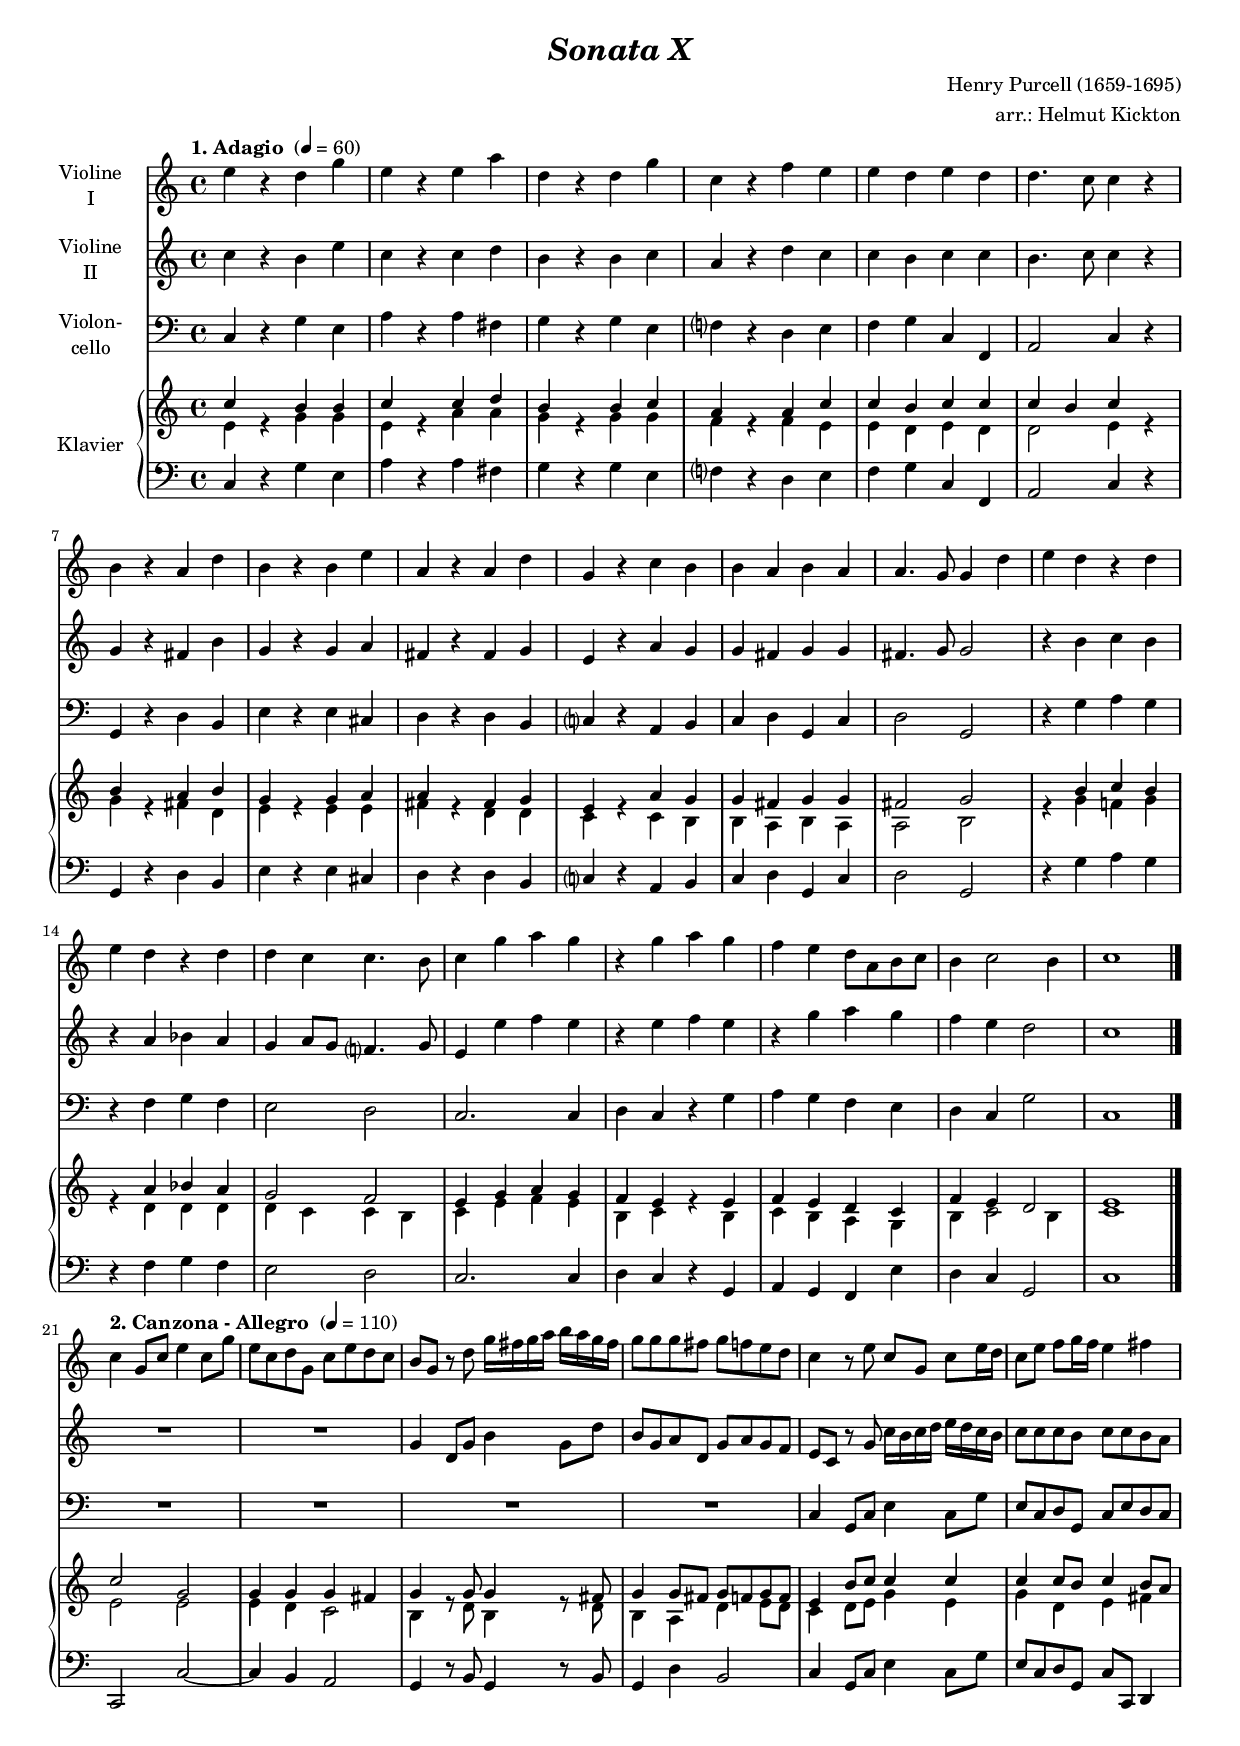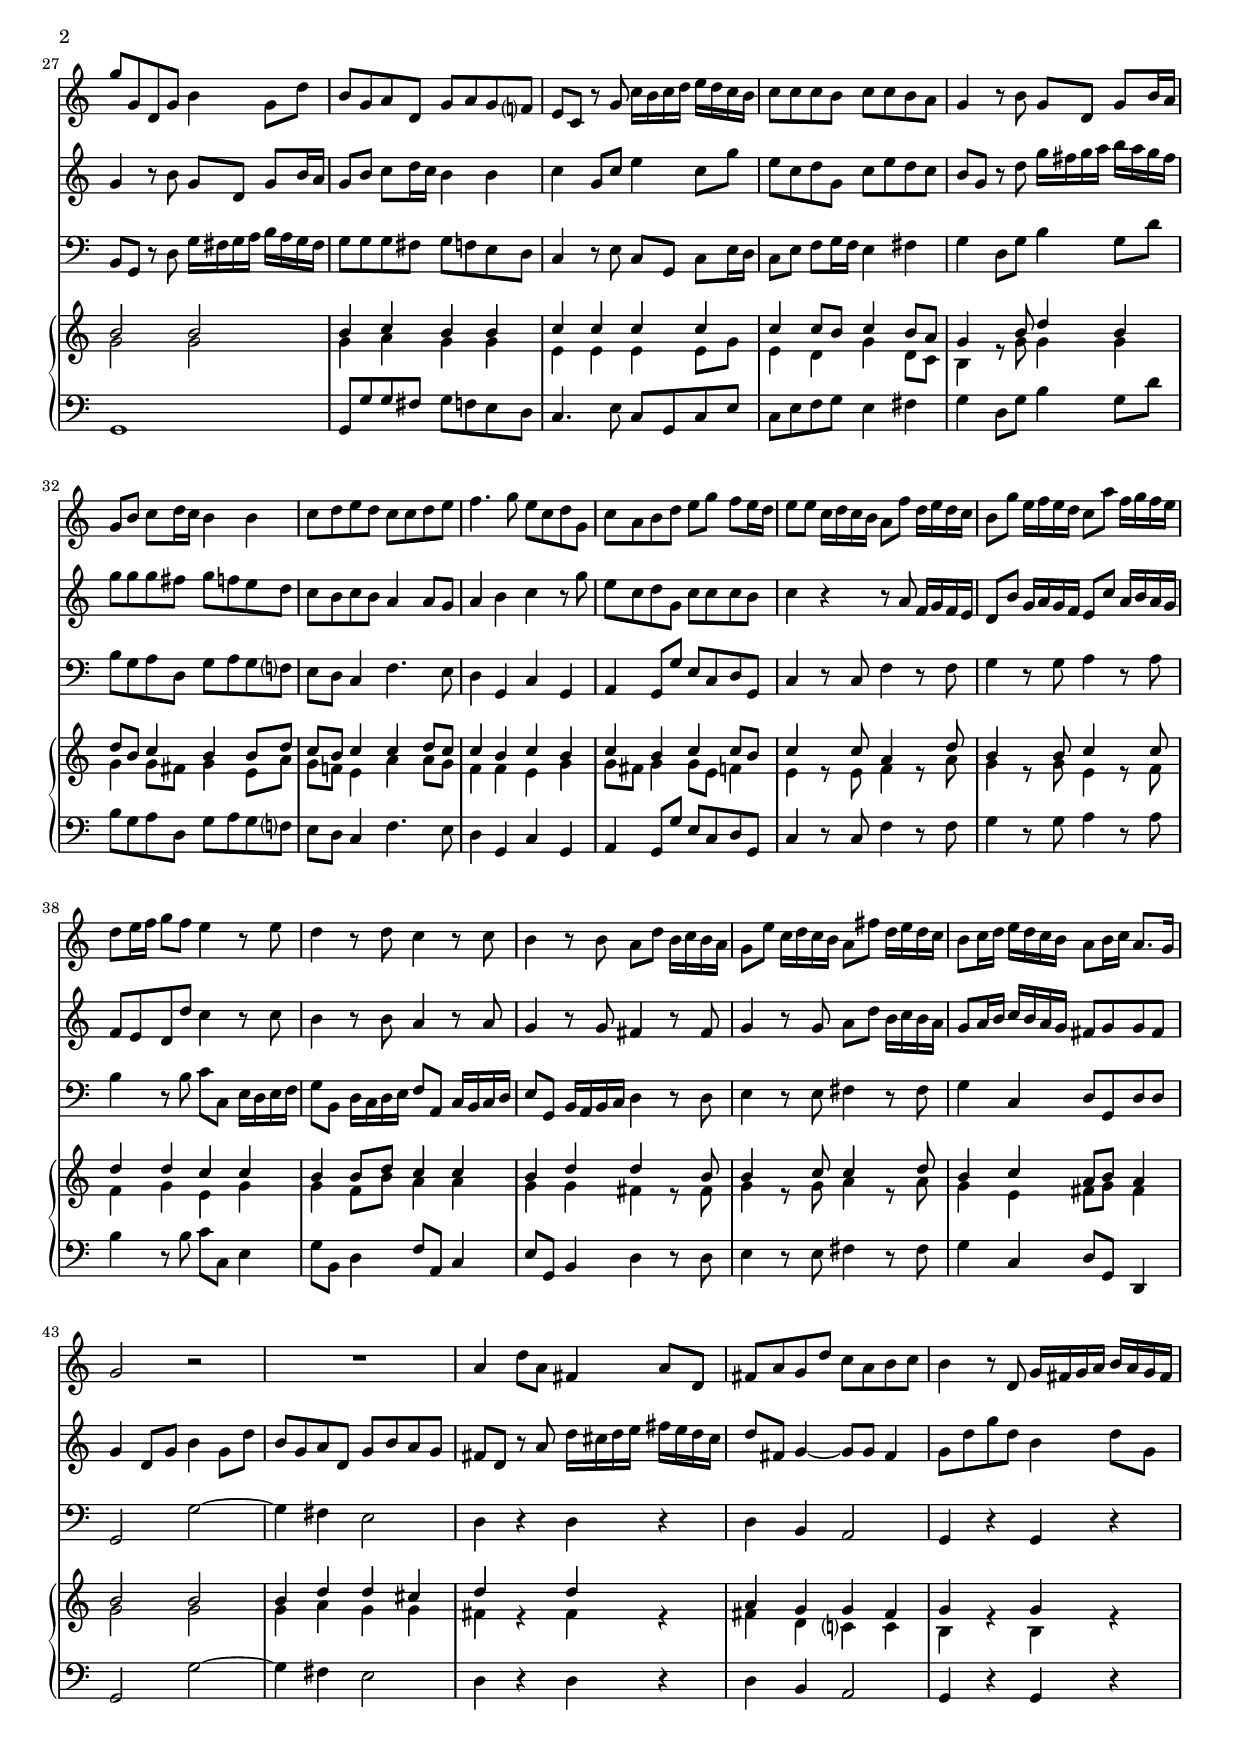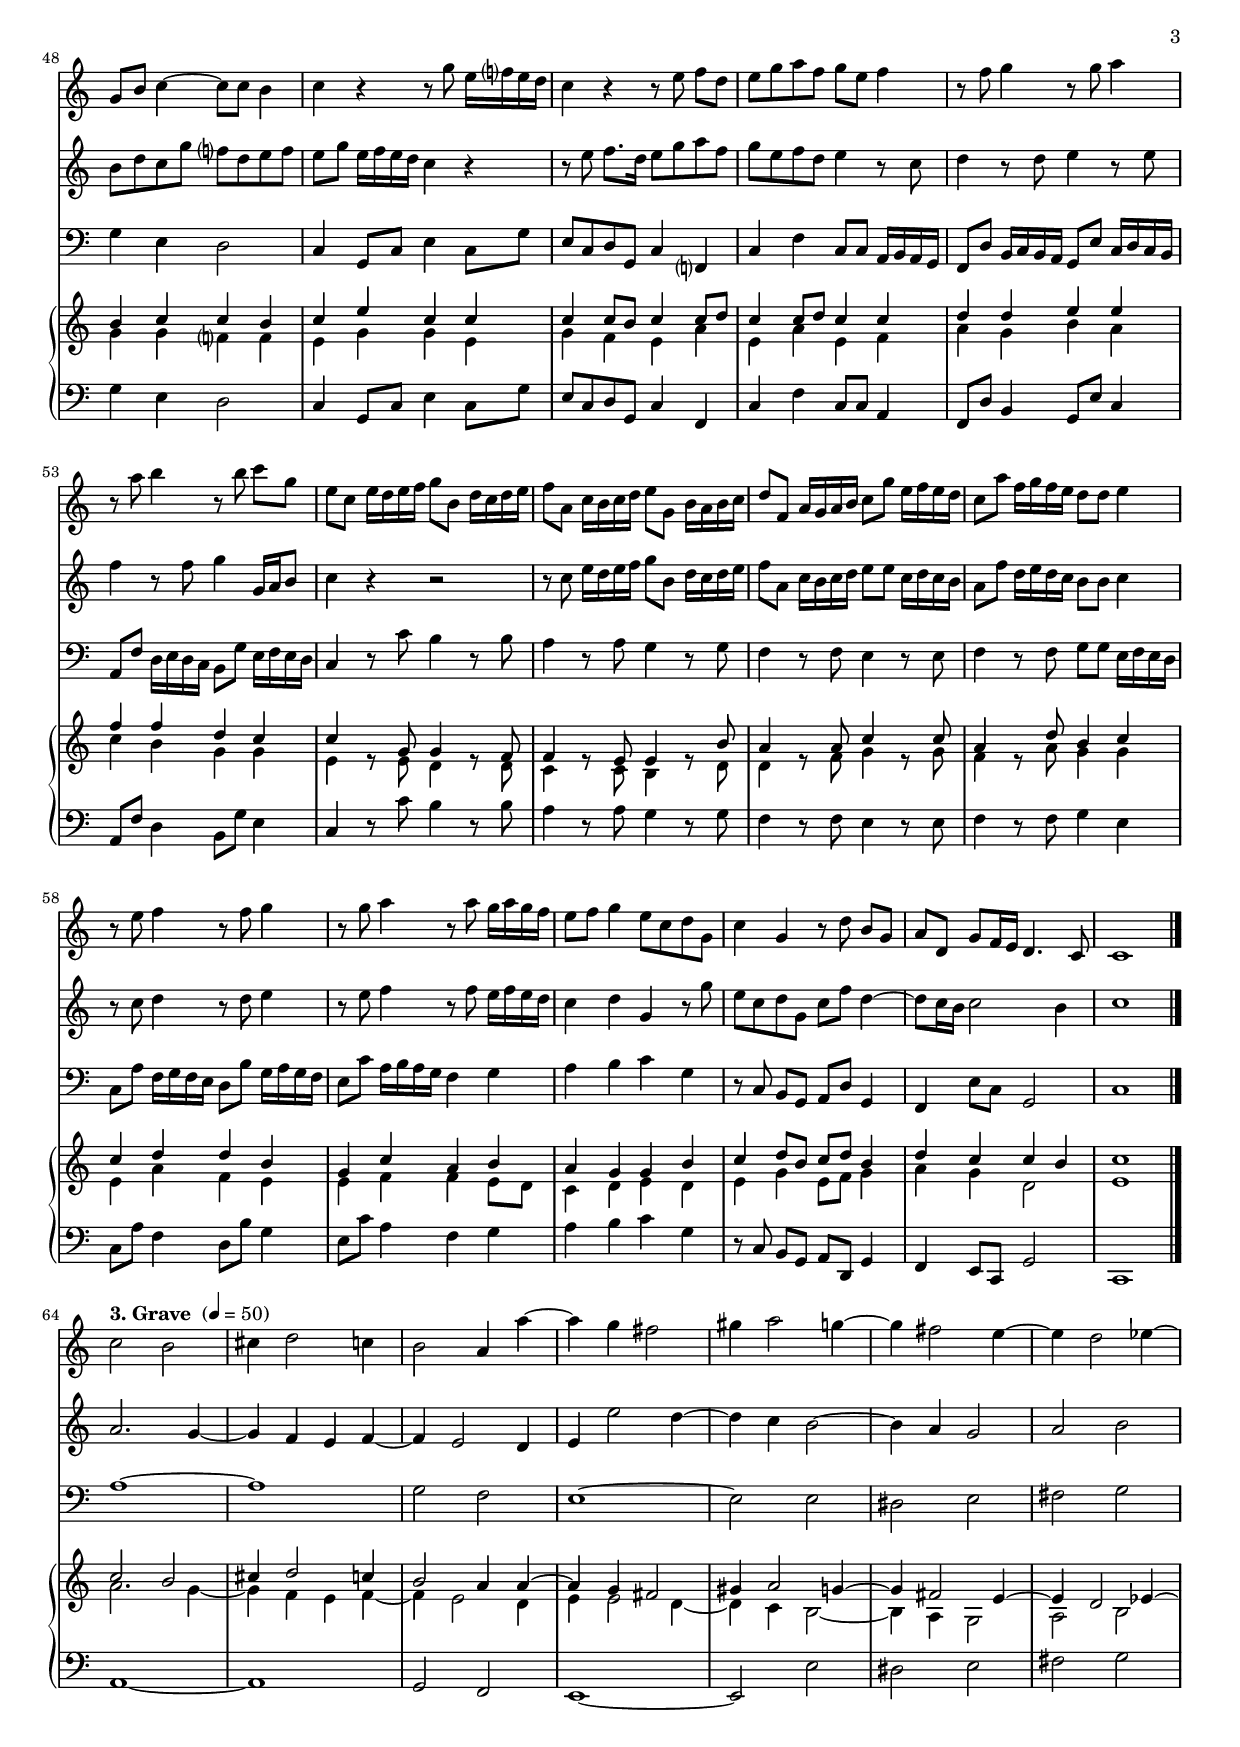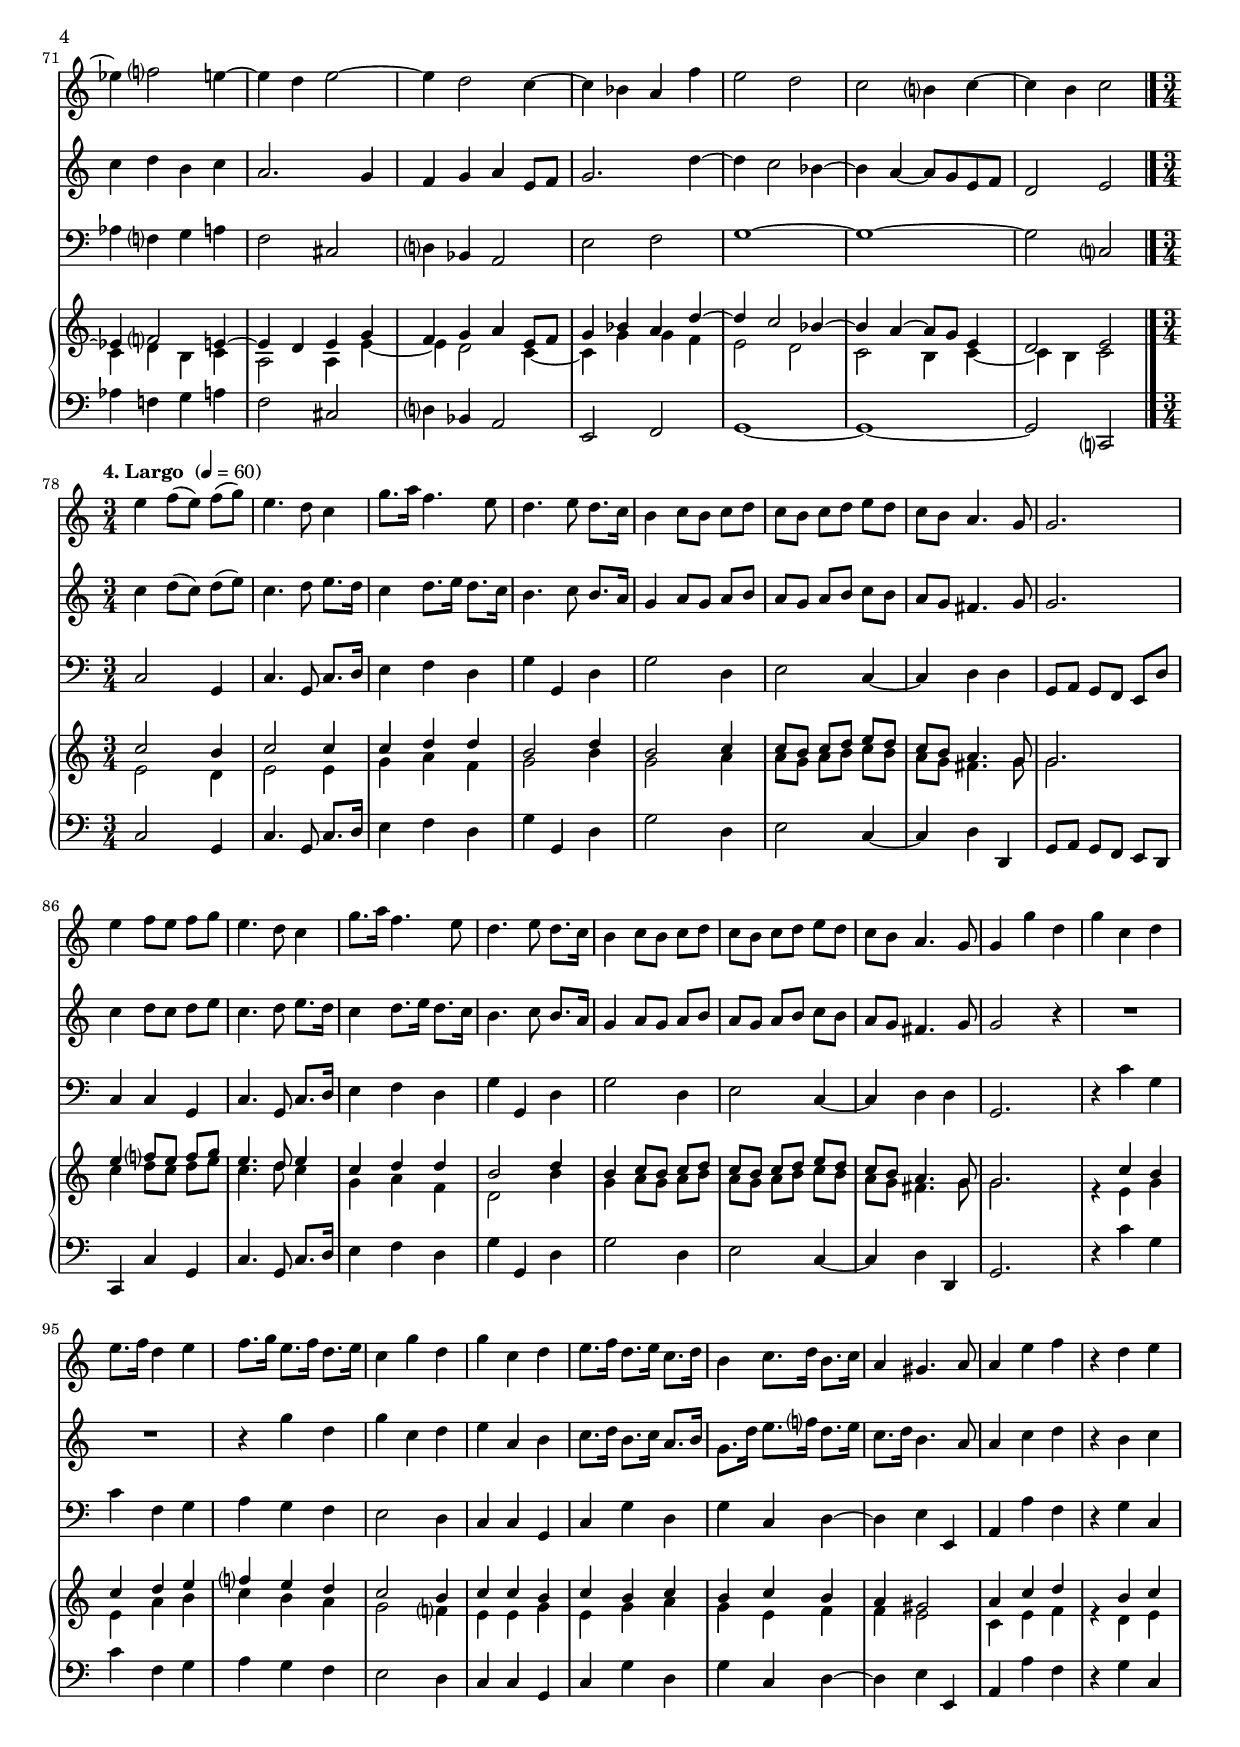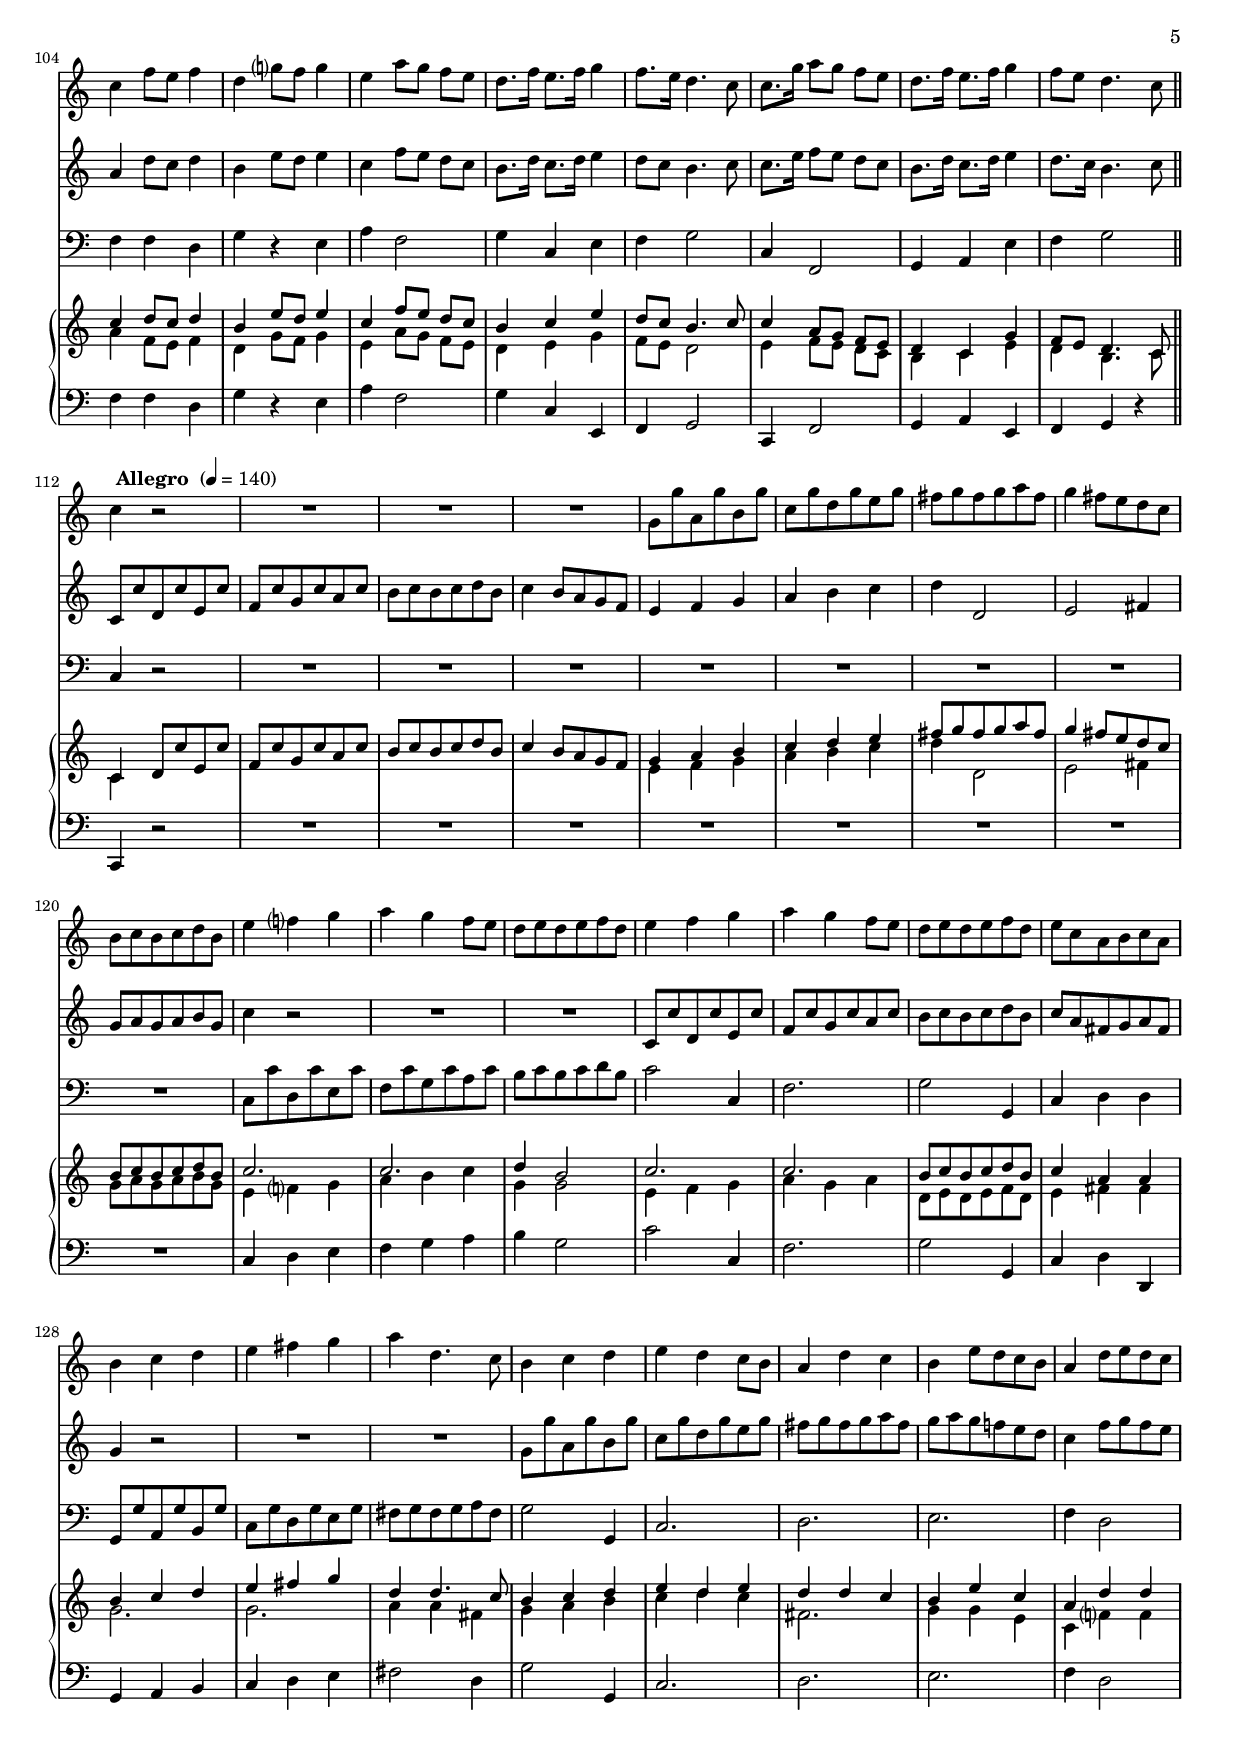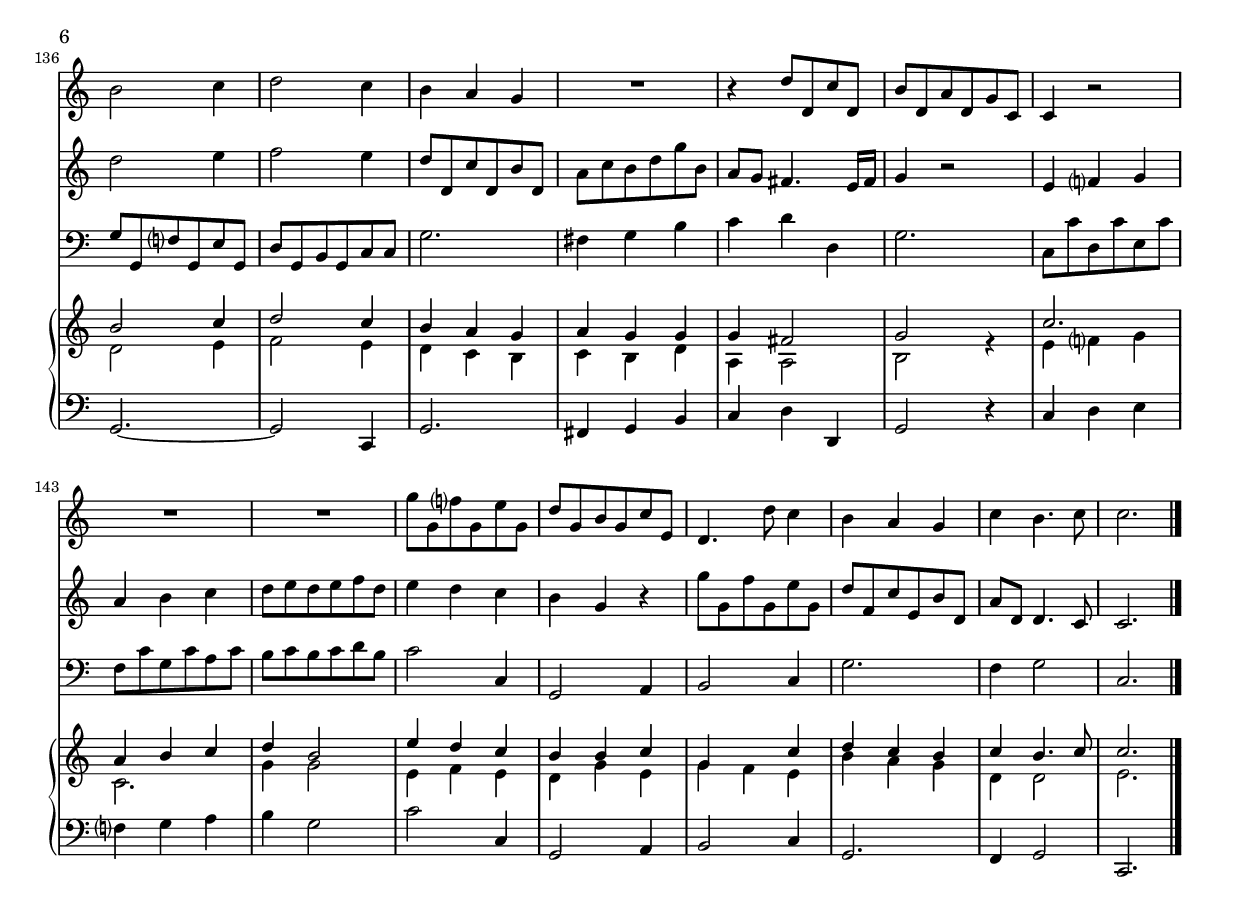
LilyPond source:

\version "2.14.2"
\include "deutsch.ly"

#(set-global-staff-size 16.9)

\header {
  title     = \markup \bold \italic "Sonata X"
  composer  = "Henry Purcell (1659-1695)"
  arranger  = "arr.: Helmut Kickton"
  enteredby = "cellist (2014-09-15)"
}

voiceconsts = {
  \key c \major
  %\numericTimeSignature
  \compressFullBarRests
  \set tupletSpannerDuration = #(ly:make-moment 1 4)
}

mist = "string ensemble 1"
miba = "bassoon"
mikl = "drawbar organ"

introa = {        \tempo "1. Adagio "            4=60  \time 4/4  }
introb = { \break \tempo "2. Canzona - Allegro " 4=110 }
introc = { \break \tempo "3. Grave "             4=50 }
introd = { \break \tempo "4. Largo "             4=60  \time 3/4
  % Set default beaming for all staves
  \set Timing.beamExceptions = #'()
  \set Timing.baseMoment     = #(ly:make-moment 1 4)
  \set Timing.beatStructure  = #'(1 1 1)
}
introe = { \bar "||" \tempo " Allegro "          4=140
  % Set default beaming for all staves
  \set Timing.beamExceptions = #'()
  \set Timing.baseMoment     = #(ly:make-moment 3 4)
  \set Timing.beatStructure  = #'(1)
}

va = \relative c'' {
   \voiceconsts

   \introa
   e4 r d g
   e r e a
   d, r d g
   c, r f e
   e d e d
   d4. c8 c4 r

   h r a d
   h r h e
   a, r a d
   g, r c h
   h a h a
   a4. g8 g4 d'
   e d r d

   e d r d
   d c c4. h8
   c4 g' a g
   r g a g
   f e d8 a h c
   h4 c2 h4
   c1 \bar "|."

   \introb
   c4 g8 c e4 c8 g'
   e c d g, c e d c

   h g r d' g16 fis g a h a g fis
   g8 g g fis g f e d
   c4 r8 e c g c e16 d

   c8 e f g16 f e4 fis
   g8 g, d g h4 g8 d'
   h g a d, g a g f?

   e c r g' c16 h c d e d c h
   c8 c c h c c h a
   g4 r8 h g d g h16 a

   g8 h c d16 c h4 h
   c8 d e d c c d e
   f4. g8 e c d g,

   c a h d e g f e16 d
   e8 e c16 d c h a8 f' d16 e d c

   h8 g' e16 f e d c8 a' f16 g f e
   d8 e16 f g8 f e4 r8 e
   d4 r8 d c4 r8 c

   h4 r8 h a d h16 c h a
   g8 e' c16 d c h a8 fis' d16 e d c

   h8 c16 d e d c h a8 h16 c a8. g16
   g2 r
   R1
   a4 d8 a fis4 a8 d,

   fis a g d' c a h c
   h4 r8 d, g16 fis g a h a g fis
   g8 h c4~ c8 c h4

   c r r8 g' e16 f? e d
   c4 r r8 e f[ d]
   e g a f g e f4
   r8 f g4 r8 g a4

   r8 a h4 r8 h c[ g]
   e c e16 d e f g8 h, d16 c d e

   f8 a, c16 h c d e8 g, h16 a h c
   d8 f, a16 g a h c8 g' e16 f e d

   c8 a' f16 g f e d8 d e4
   r8 e f4 r8 f g4
   r8 g a4 r8 a g16 a g f

   e8 f g4 e8 c d g,
   c4 g r8 d' h[ g]
   a d, g f16 e d4. c8
   c1 \bar "|."

   \introc
   c'2 h
   cis4 d2 c4
   h2 a4 a'~
   a g fis2
   gis4 a2 g4~
   g fis2 e4~
   e d2 es4~

   es f?2 e!4~
   e d e2~
   e4 d2 c4~
   c b a f'
   e2 d
   c h?4 c~
   c h c2 \bar "|."

   \introd
   e4 f8( e) f( g)
   e4. d8 c4
   g'8. a16 f4. e8
   d4. e8 d8. c16

   h4 c8 h c d
   c h c d e d
   c h a4. g8
   g2.
   e'4 f8 e f g

   e4. d8 c4
   g'8. a16 f4. e8
   d4. e8 d8. c16
   h4 c8 h c d
   c h c d e d

   c h a4. g8
   g4 g' d
   g c, d
   e8. f16 d4 e
   f8. g16 e8. f16 d8. e16

   c4 g' d
   g c, d
   e8. f16 d8. e16 c8. d16
   h4 c8. d16 h8. c16
   a4 gis4. a8

   a4 e' f
   r d e
   c f8 e f4
   d g?8 f g4
   e a8 g f e

   d8. f16 e8. f16 g4
   f8. e16 d4. c8
   c8. g'16 a8 g f e
   d8. f16 e8. f16 g4
   f8 e d4. c8

   \introe
   c4 r2
   R2.*3
   g8 g' a, g' h, g'
   c, g' d g e g
   fis g fis g a fis

   g4 fis8 e d c
   h c h c d h
   e4 f? g
   a g f8 e

   d e d e f d
   e4 f g
   a g f8 e
   d e d e f d

   e c a h c a
   h4 c d
   e fis g
   a d,4. c8
   h4 c d
   e d c8 h

   a4 d c
   h e8 d c h
   a4 d8 e d c
   h2 c4
   d2 c4
   h a g
   R2.

   r4 d'8 d, c' d,
   h' d, a' d, g c,
   c4 r2
   R2.*2
   g''8 g, f'? g, e' g,

   d' g, h g c e,
   d4. d'8 c4
   h a g
   c h4. c8
   c2. \bar "|."
}

vb = \relative c'' {
   \voiceconsts

   \introa
   c4 r h e
   c r c d
   h r h c
   a r d c
   c h c c
   h4. c8 c4 r

   g r fis h
   g r g a
   fis r fis g
   e r a g
   g fis g g
   fis4. g8 g2
   r4 h c h

   r a b a
   g a8 g f?4. g8
   e4 e' f e
   r e f e
   r g a g
   f e d2
   c1 \bar "|."

   \introb
   R1*2
   g4 d8 g h4 g8 d'
   h g a d, g a g f

   e c r g' c16 h c d e d c h
   c8 c c h c c h a

   g4 r8 h g[ d] g h16 a
   g8 h c d16 c h4 h
   c g8 c e4 c8 g'

   e c d g, c e d c
   h g r d' g16 fis g a h a g fis

   g8 g g fis g f e d
   c h c h a4 a8 g
   a4 h c r8 g'

   e c d g, c c c h
   c4 r r8 a f16 g f e

   d8 h' g16 a g f e8 c' a16 h a g
   f8 e d d' c4 r8 c
   h4 r8 h a4 r8 a

   g4 r8 g fis4 r8 fis
   g4 r8 g a[ d] h16 c h a
   g8 a16 h c h a g fis8 g g fis

   g4 d8 g h4 g8 d'
   h g a d, g h a g

   fis d r a' d16 cis d e fis e d cis
   d8 fis, g4~ g8 g fis4
   g8 d' g d h4 d8 g,

   h d c g' f? d e f
   e g e16 f e d c4 r
   r8 e f8. d16 e8 g a f

   g e f d e4 r8 c
   d4 r8 d e4 r8 e
   f4 r8 f g4 g,16 a h8
   c4 r r2

   r8 c e16 d e f g8 h, d16 c d e
   f8 a, c16 h c d e8 e c16 d c h

   a8 f' d16 e d c h8 h c4
   r8 c d4 r8 d e4
   r8 e f4 r8 f e16 f e d

   c4 d g, r8 g'
   e c d g, c f d4~
   d8 c16 h c2 h4
   c1 \bar "|."

   \introc
   a2. g4~
   g f e f~
   f e2 d4
   e e'2 d4~
   d c h2~
   h4 a g2
   a h

   c4 d h c
   a2. g4
   f g a e8 f
   g2. d'4~
   d c2 b4~
   b a~ a8 g e f
   d2 e \bar "|."

   \introd
   c'4 d8( c) d( e)
   c4. d8 e8. d16
   c4 d8. e16 d8. c16
   h4. c8 h8. a16

   g4 a8 g a h
   a g a h c h
   a g fis4. g8
   g2.
   c4 d8 c d e
   c4. d8 e8. d16
   c4 d8. e16 d8. c16
   h4. c8 h8. a16
   g4 a8 g a h
   a g a h c h

   a g fis4. g8
   g2 r4
   R2.*2
   r4 g' d
   g c, d
   e a, h

   c8. d16 h8. c16 a8. h16
   g8. d'16 e8. f?16 d8. e16
   c8. d16 h4. a8
   a4 c d
   r h c

   a d8 c d4
   h e8 d e4
   c f8 e d c
   h8. d16 c8. d16 e4
   d8 c h4. c8

   c8. e16 f8 e d c
   h8. d16 c8. d16 e4
   d8. c16 h4. c8

   \introe
   c, c' d, c' e, c'

   f, c' g c a c
   h c h c d h
   c4 h8 a g f
   e4 f g
   a h c


   d d,2
   e fis4
   g8 a g a h g
   c4 r2
   R2.*2
   c,8 c' d, c' e, c'

   f, c' g c a c
   h c h c d h
   c a fis g a fis
   g4 r2
   R2.*2

   g8 g' a, g' h, g'
   c, g' d g e g
   fis g fis g a fis
   g a g f! e d

   c4 f8 g f e
   d2 e4
   f2 e4
   d8 d, c' d, h' d,
   a' c h d g h,

   a g fis4. e16 fis
   g4 r2
   e4 f? g
   a h c
   d8 e d e f d
   e4 d c

   h g r
   g'8 g, f' g, e' g,
   d' f, c' e, h' d,
   a' d, d4. c8
   c2. \bar "|."
}

vc = \relative c {
   \voiceconsts
   \clef "bass"

   \introa
   c4 r g' e
   a r a fis
   g r g e
   f? r d e
   f g c, f,
   a2 c4 r

   g r d' h
   e r e cis
   d r d h
   c? r a h
   c d g, c
   d2 g,
   r4 g' a g

   r f g f
   e2 d
   c2. c4
   d c r g'
   a g f e
   d c g'2   
   c,1 \bar "|."

   \introb
   R1*4
   c4 g8 c e4 c8 g'
   e c d g, c e d c

   h g r d' g16 fis g a h a g fis
   g8 g g fis g f e d

   c4 r8 e c g c e16 d
   c8 e f g16 f e4 fis
   g d8 g h4 g8 d'

   h g a d, g a g f?
   e d c4 f4. e8
   d4 g, c g
   a g8 g' e c d g,

   c4 r8 c f4 r8 f
   g4 r8 g
   a4 r8 a
   h4 r8 h c c, e16 d e f

   g8 h, d16 c d e f8 a, c16 h c d
   e8 g, h16 a h c d4 r8 d

   e4 r8 e fis4 r8 fis
   g4 c, d8 g, d' d
   g,2 g'~
   g4 fis e2
   d4 r d r

   d h a2
   g4 r g r
   g' e d2
   c4 g8 c e4 c8 g'
   e c d g, c4 f,?

   c' f c8 c a16 h a g
   f8 d' h16 c h a g8 e' c16 d c h

   a8 f' d16 e d c h8 g' e16 f e d
   c4 r8 c' h4 r8 h
   a4 r8 a g4 r8 g

   f4 r8 f e4 r8 e
   f4 r8 f g g e16 f e d

   c8 a' f16 g f e d8 h' g16 a g f
   e8 c' a16 h a g f4 g
   a h c g

   r8 c, h[ g] a d g,4
   f e'8 c g2
   c1 \bar "|."

   \introc
   a'~
   a
   g2 f
   e1~
   e2 e
   dis e
   fis g

   as4 f? g a
   f2 cis
   d?4 b a2
   e'
   f
   g1~
   g~
   g2 c,? \bar "|."

   \introd
   c g4
   c4. g8 c8. d16
   e4 f d
   g g, d'

   g2 d4
   e2 c4~
   c d d
   g,8 a g f e d'
   c4 c g

   c4. g8 c8. d16
   e4 f d
   g g, d'
   g2 d4
   e2 c4~
   c d d
   g,2.

   r4 c' g
   c f, g
   a g f
   e2 d4
   c c g
   c g' d

   g c, d~
   d e e,
   a a' f
   r g c,
   f f d
   g r e

   a f2
   g4 c, e
   f g2
   c,4 f,2
   g4 a e'
   f g2

   \introe
   c,4 r2

   R2.*8
   c8 c' d, c' e, c'
   f, c' g c a c
   h c h c d h

   c2 c,4
   f2.
   g2 g,4
   c d d
   g,8 g' a, g' h, g'

   c, g' d g e g
   fis g fis g a fis
   g2 g,4
   c2.
   d
   e

   f4 d2
   g8 g, f'? g, e' g,
   d' g, h g c c
   g'2.
   fis4 g h

   c d d,
   g2.
   c,8 c' d, c' e, c'
   f, c' g c a c

   h c h c d h
   c2 c,4
   g2 a4
   h2 c4
   g'2.
   f4 g2
   c,2. \bar "|."
}

vd = \relative c'' {
   \voiceconsts

   \introa
   c4 s h h
   c s c d
   h s h c
   a s a c
   c h c c
   c h c s

   h s a h
   g s g a
   a s fis g
   e s a g
   g fis g g
   fis2 g
   s4 h c h

   s a b a
   g2 f
   e4 g a g f e s e
   f e d c
   f e d2
   e1 \bar "|."

   \introb
   c'2 g
   g4 g g fis
   g s8 g g4 s8 fis
   g4 g8 fis g f g f

   e4 h'8 c c4 c
   c c8 h c4 h8 a
   h2 h
   h4 c h h

   c c c c
   c c8 h c4 h8 a
   g4 s8 h d4 h
   d8 h c4 h h8 d

   c h c4 c d8 c
   c4 h c h
   c h c c8 h
   c4 s8 c a4 s8 d

   h4 s8 h c4 s8 c
   d4 d c c
   h h8 d c4 c
   h d d s8 h

   h4 s8 c c4 s8 d
   h4 c a8 h a4
   h2 h
   h4 d d cis
   d s d s

   a g g fis
   g s g s
   h c c h
   c e c c
   c c8 h c4 c8 d

   c4 c8 d c4 c
   d d e e
   f f d c
   c s8 g g4 s8 f

   f4 s8 e e4 s8 h'
   a4 s8 a c4 s8 c
   a4 s8 d h4 c
   c d d h

   g c a h
   a g g h
   c d8 h c d h4
   d c c h
   c1 \bar "|."

   \introc
   c2 h
   cis4 d2 c4
   h2 a4 a~
   a g fis2
   gis4 a2 g4~
   g fis2 e4~
   e d2 es4~

   es f?2 e!4~
   e d e g
   f g a e8 f
   g4 b a d~
   d c2 b4~
   b a~ a8 g e4
   d2 e \bar "|."

   \introd
   c' h4
   c2 c4
   c d d
   h2 d4
   h2 c4
   c8 h c d e d

   c h a4. g8
   g2.
   e'4 f?8 e f g
   e4. d8 e4
   c d d

   h2 d4
   h c8 h c d
   c h c d e d
   c h a4. g8
   g2.
   s4 c h

   c d e
   f? e d
   c2 h4
   c c h
   c h c
   h c h
   a gis2

   a4 c d
   s h c
   c d8 c d4
   h e8 d e4
   c f8 e d c
   h4 c e

   d8 c h4. c8
   c4 a8 g f e
   d4 c g'
   f8 e d4. c8

   \introe
   c4 d8 c' e, c'

   f, c' g c a c
   h c h c d h
   c4 h8 a g f
   g4 a h
   c d e

   fis8 g fis g a fis
   g4 fis8 e d c
   h8 c h c d h
   c2.
   c

   d4 h2
   c2.
   c
   h8 c h c d h
   c4 a a
   h c d

   e fis g
   d d4. c8
   h4 c d
   e d e
   d d c
   h e c
   a d d

   h2 c4
   d2 c4
   h a g
   a g g
   g fis2
   g s4
   c2.
   a4 h c

   d h2
   e4 d c
   h h c
   g s c
   d c h
   c h4. c8
   c2. \bar "|."
}

ve = \relative c' {
   \voiceconsts

   \introa
   e4 r g g
   e r a a
   g r g g
   f r f e
   e d e d
   d2 e4 r

   g r fis d
   e r e e
   fis r d d
   c r c h
   h a h a
   a2 h
   r4 g' f! g

   r d d d
   d c c h
   c e f e
   h c r h
   c h a g
   h c2 h4
   c1 \bar "|."

   \introb
   e2 e
   e4 d c2
   h4 r8 d h4 r8 d
   h4 a d e8 d

   c4 d8 e g4 e
   g d e fis
   g2 g
   g4 a g g

   e e e e8 g
   e4 d g d8 c
   h4 r8 g' g4 g
   g g8 fis g4 e8 a

   g8 f! e4 a a8 g
   f4 f e g
   g8 fis g4 g8 e f4
   e r8 e f4 r8 a

   g4 r8 g e4 r8 f
   f4 g e g
   g f8 h a4 a
   g g fis r8 fis

   g4 r8 g a4 r8 a
   g4 e fis8 g fis4
   g2 g
   g4 a g g
   fis r fis r

   fis d c? c
   h r h r
   g' g f? f
   e g g e
   g f e a

   e a e f
   a g h a
   c h g g
   e r8 e d4 r8 d

   c4 r8 c h4 r8 d
   d4 r8 f g4 r8 g
   f4 r8 a g4 g
   e a f e

   e f f e8 d
   c4 d e d
   e g e8 f g4
   a g d2
   e1 \bar "|."

   \introc
   a2. g4~
   g f e f~
   f e2 d4
   e e2 d4~
   d c h2~
   h4 a g2
   a h

   c4 d h c
   a2 a4 e'~
   e d2 c4~
   c g' g f
   e2 d
   c h4 c~
   c h c2 \bar "|."

   \introd
   e d4
   e2 e4
   g a f
   g2 h4
   g2 a4
   a8 g a h c h

   a g fis4. g8
   g2.
   c4 d8 c d e
   c4. d8 c4
   g a f

   d2 h'4
   g a8 g a h
   a g a h c h
   a g fis4. g8
   g2.
   r4 e g

   e a h
   c h a
   g2 f?4
   e e g
   e g a
   g e f
   f e2

   c4 e f
   r d e
   a f8 e f4
   d g8 f g4
   e a8 g f e
   d4 e g

   f8 e d2
   e4 f8 e d c
   h4 c e
   d h4. c8

   \introe
   c4 s2

   s2.
   s
   s
   e4 f g
   a h c

   d d,2
   e fis4
   g8 a g a h g
   e4 f? g
   a h c

   g g2
   e4 f g
   a g a
   d,8 e d e f d
   e4 fis fis
   g2.

   g
   a4 a fis
   g a h
   c d c
   fis,2.
   g4 g e
   c f? f

   d2 e4
   f2 e4
   d c h
   c h d
   a a2
   h r4
   e f? g
   c,2.

   g'4 g2
   e4 f e
   d g e
   g f e
   h' a g
   d d2
   e2. \bar "|."
}

vf = \relative c {
   \voiceconsts
   \clef "bass"

   \introa
   c4 r g' e
   a r a fis
   g r g e
   f? r d e
   f g c, f,
   a2 c4 r

   g r d' h
   e r e cis
   d r d h
   c? r a h
   c d g, c
   d2 g,
   r4 g' a g

   r f g f
   e2 d
   c2. c4
   d c r g
   a g f e'
   d c g2   
   c1 \bar "|."

   \introb
   c,2 c'~
   c4 h a2
   g4 r8 h g4 r8 h
   g4 d' h2

   c4 g8 c e4 c8 g'
   e c d g, c c, d4
   g1
   g8 g' g fis g f e d

   c4. e8 c g c e
   c e f g e4 fis
   g d8 g h4 g8 d'
   h g a d, g a g f?

   e d c4 f4. e8
   d4 g, c g
   a g8 g' e c d g,
   c4 r8 c f4 r8 f

   g4 r8 g a4 r8 a
   h4 r8 h c c, e4
   g8 h, d4 f8 a, c4
   e8 g, h4 d r8 d

   e4 r8 e fis4 r8 fis
   g4 c, d8 g, d4
   g2 g'~
   g4 fis e2
   d4 r d r

   d h a2
   g4 r g r
   g' e d2
   c4 g8 c e4 c8 g'
   e c d g, c4 f,

   c' f c8 c a4
   f8 d' h4 g8 e' c4
   a8 f' d4 h8 g' e4
   c r8 c' h4 r8 h

   a4 r8 a g4 r8 g
   f4 r8 f e4 r8 e
   f4 r8 f
   g4 e
   c8 a' f4 d8 h' g4

   e8 c' a4 f g
   a h c g
   r8 c, h[ g] a d, g4
   f e8 c g'2
   c,1 \bar "|."

   \introc
   a'~
   a
   g2 f
   e1~
   e2 e'
   dis e
   fis g

   as4 f! g a
   f2 cis
   d?4 b a2
   e f
   g1~
   g~
   g2 c,? \bar "|."

   \introd
   c'2 g4
   c4. g8 c8. d16
   e4 f d
   g g, d'
   g2 d4
   e2 c4~

   c d d,
   g8 a g f e d
   c4 c' g
   c4. g8 c8. d16
   e4 f d

   g g,	d'
   g2 d4
   e2 c4~
   c d d,
   g2.
   r4 c' g

   c f, g
   a g f
   e2 d4
   c c g
   c g' d
   g c, d~
   d e e,

   a a' f
   r g c,
   f f d
   g r e
   a f2
   g4 c, e,

   f g2
   c,4 f2
   g4 a e
   f g r

   \introe
   c, r2

   R2.*8
   c'4 d e
   f g a

   h g2
   c c,4
   f2.
   g2 g,4
   c d d,
   g a h

   c d e
   fis2 d4
   g2 g,4
   c2.
   d
   e
   f4 d2

   g,2.~
   g2 c,4
   g'2.
   fis4 g h
   c d d,
   g2 r4
   c4 d e
   f? g a

   h g2
   c c,4
   g2 a4
   h2 c4
   g2.
   f4 g2
   c,2. \bar "|."
}


music = <<
      \new Staff {
        \set Staff.midiInstrument = \mist
        \set Staff.instrumentName = \markup \center-column { "Violine" "I" }
        \transpose c c { \va }
      }

      \new Staff {
        \set Staff.midiInstrument = \mist
        \set Staff.instrumentName = \markup \center-column { "Violine" "II" }
        \transpose c c { \vb }
      }

      \new Staff {
        \set Staff.midiInstrument = \miba
        \set Staff.instrumentName = \markup \center-column { "Violon-" "cello" }
        \transpose c c { \vc }
      }

      \new PianoStaff <<
        \set PianoStaff.midiInstrument = \mikl
        \set PianoStaff.instrumentName = \markup \center-column { "Klavier" }
        <<
          \new Staff {
            \transpose c c { << \vd \\ \ve >> }
          }
%          \new Dynamics \vdy
          \new Staff {
            \transpose c c { \vf }
          }
        >>
     >>
>>

\book {
  \score {
   \music
    \layout {}
  }

  \score {
    \unfoldRepeats \music

    \midi {
      \context {
        \Score
      }
    }
  }
}
